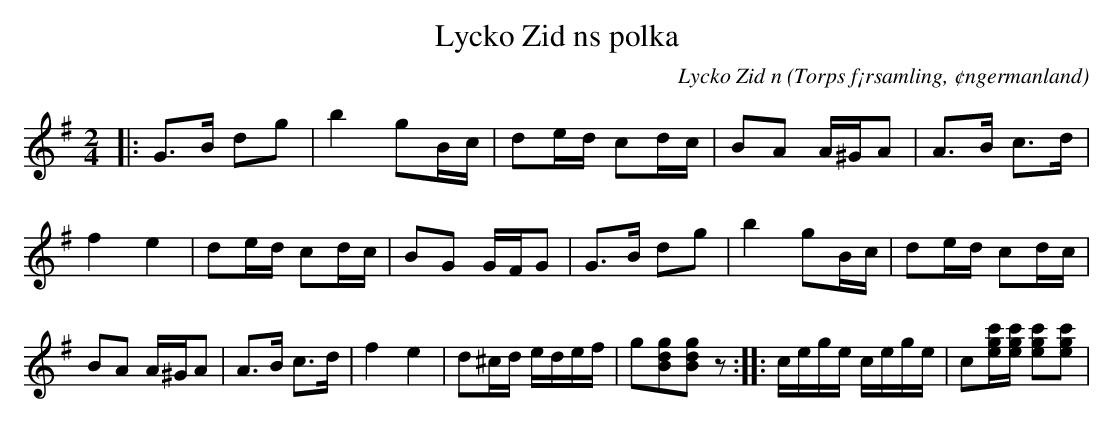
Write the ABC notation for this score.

X:1
T:Lycko Zid ns polka
O:Torps f¡rsamling, ¢ngermanland
C: Lycko Zid n
M:2/4
L:1/16
K:G
|: G3B d2g2 | b4 g2Bc | d2ed c2dc | B2A2 A^GA2 |A3B c3d | f4 e4 | d2ed c2dc | B2G2 GFG2 | G3B d2g2 | b4 g2Bc | d2ed c2dc | B2A2 A^GA2 | A3B c3d | f4 e4 | d2^cd edef | g2[gdB]2[gdB]2 z2 :][: cege cege | c2[c'ge][c'ge] [c'ge]2[c'ge]2 |
